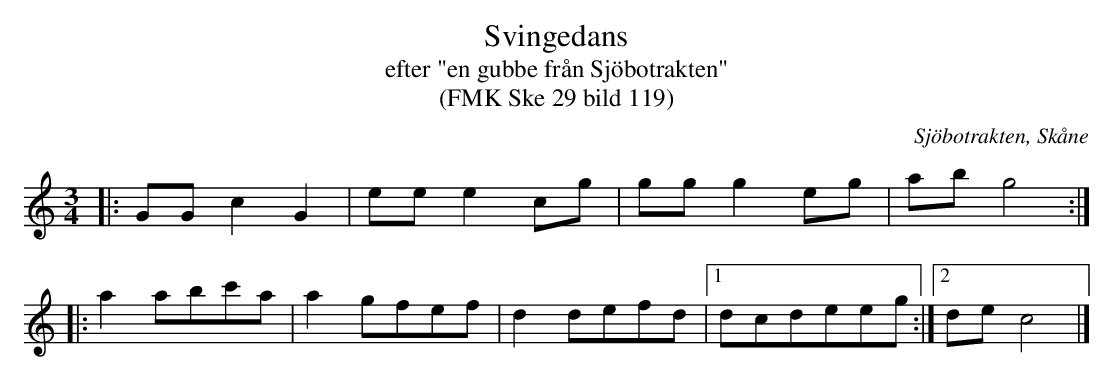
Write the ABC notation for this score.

X:1
T:Svingedans
T:efter "en gubbe från Sjöbotrakten"
T:(FMK Ske 29 bild 119)
O:Sjöbotrakten, Skåne
M:3/4
L:1/8
Q:108
K:C
|: GG c2 G2 | ee e2 cg | gg g2 eg | ab g4 :|
|: a2 abc'a | a2 gfef | d2 defd |1 dcdeeg :|2 de c4 |]
